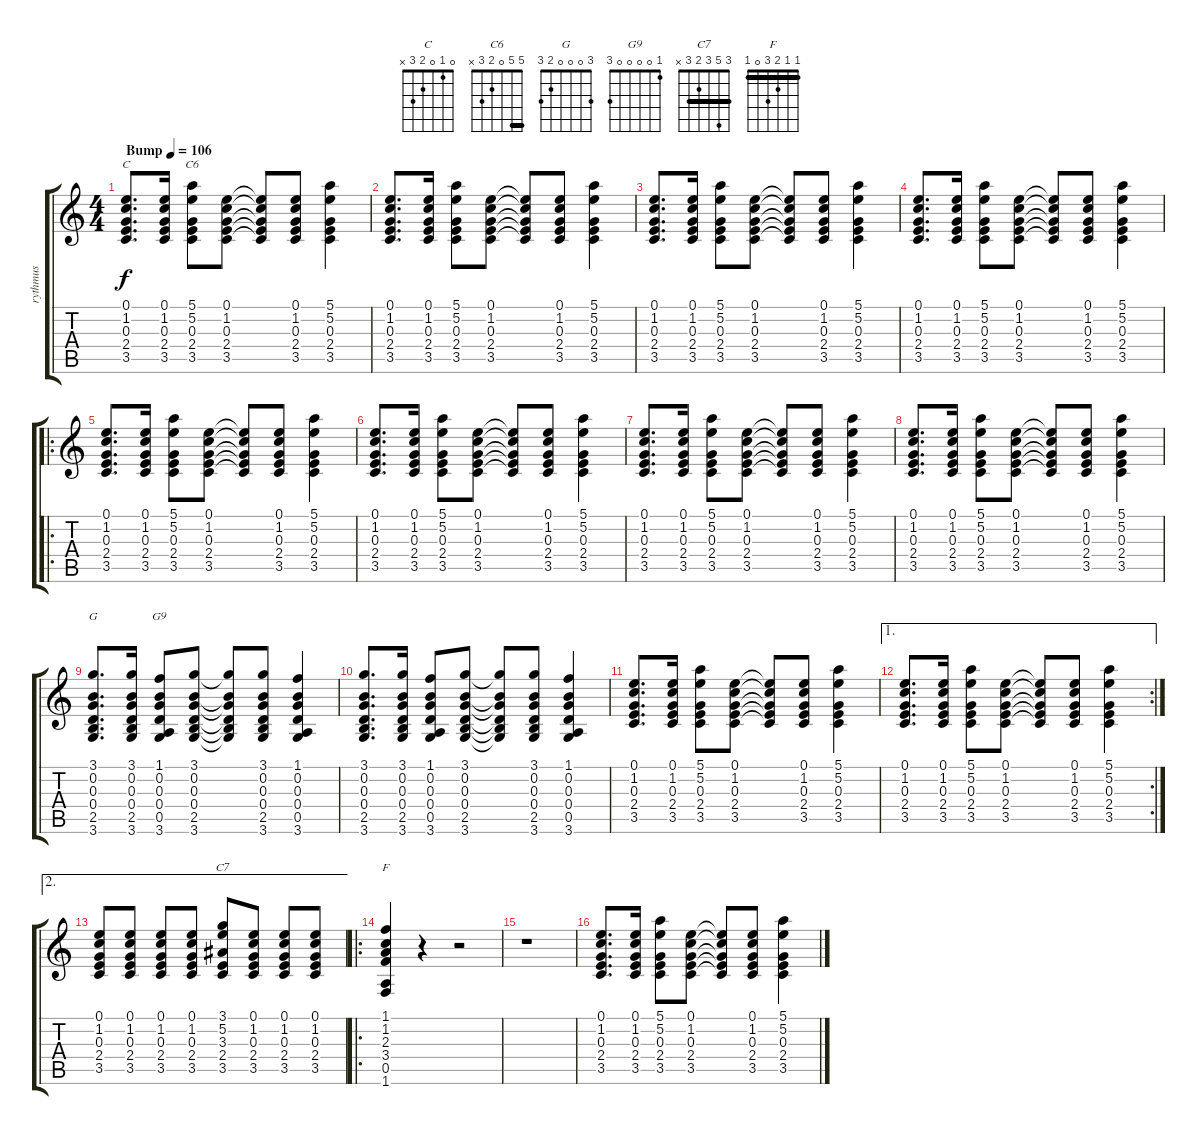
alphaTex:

\track ("rythmus" "rythmus") {instrument acousticguitarnylon}
\staff {score tabs}
\tuning (E4 B3 G3 D3 A2 E2) {hide}
\chord ("C" 0 1 0 2 3 x)
\chord ("C6" 5 5 0 2 3 x) {barre 5}
\chord ("G" 3 0 0 0 2 3)
\chord ("G9" 1 0 0 0 0 3)
\chord ("C7" 3 5 3 2 3 x) {barre 3}
\chord ("F" 1 1 2 3 0 1) {barre 1}
\ts (4 4)
\tempo (106 "Bump")
\clef g2
\ks c
(0.1 1.2 0.3 2.4 3.5).8{d ch "C" dy f instrument acousticguitarnylon} (0.1 1.2 0.3 2.4 3.5).16 (5.1 5.2 0.3 2.4 3.5).8{ch "C6"} (0.1 1.2 0.3 2.4 3.5).8 (0.1{t} 1.2{t} 0.3{t} 2.4{t} 3.5{t}).8 (0.1 1.2 0.3 2.4 3.5).8 (5.1 5.2 0.3 2.4 3.5).4 |
(0.1 1.2 0.3 2.4 3.5).8{d} (0.1 1.2 0.3 2.4 3.5).16 (5.1 5.2 0.3 2.4 3.5).8 (0.1 1.2 0.3 2.4 3.5).8 (0.1{t} 1.2{t} 0.3{t} 2.4{t} 3.5{t}).8 (0.1 1.2 0.3 2.4 3.5).8 (5.1 5.2 0.3 2.4 3.5).4 |
(0.1 1.2 0.3 2.4 3.5).8{d} (0.1 1.2 0.3 2.4 3.5).16 (5.1 5.2 0.3 2.4 3.5).8 (0.1 1.2 0.3 2.4 3.5).8 (0.1{t} 1.2{t} 0.3{t} 2.4{t} 3.5{t}).8 (0.1 1.2 0.3 2.4 3.5).8 (5.1 5.2 0.3 2.4 3.5).4 |
(0.1 1.2 0.3 2.4 3.5).8{d} (0.1 1.2 0.3 2.4 3.5).16 (5.1 5.2 0.3 2.4 3.5).8 (0.1 1.2 0.3 2.4 3.5).8 (0.1{t} 1.2{t} 0.3{t} 2.4{t} 3.5{t}).8 (0.1 1.2 0.3 2.4 3.5).8 (5.1 5.2 0.3 2.4 3.5).4 |
\ro
(0.1 1.2 0.3 2.4 3.5).8{d} (0.1 1.2 0.3 2.4 3.5).16 (5.1 5.2 0.3 2.4 3.5).8 (0.1 1.2 0.3 2.4 3.5).8 (0.1{t} 1.2{t} 0.3{t} 2.4{t} 3.5{t}).8 (0.1 1.2 0.3 2.4 3.5).8 (5.1 5.2 0.3 2.4 3.5).4 |
(0.1 1.2 0.3 2.4 3.5).8{d} (0.1 1.2 0.3 2.4 3.5).16 (5.1 5.2 0.3 2.4 3.5).8 (0.1 1.2 0.3 2.4 3.5).8 (0.1{t} 1.2{t} 0.3{t} 2.4{t} 3.5{t}).8 (0.1 1.2 0.3 2.4 3.5).8 (5.1 5.2 0.3 2.4 3.5).4 |
(0.1 1.2 0.3 2.4 3.5).8{d} (0.1 1.2 0.3 2.4 3.5).16 (5.1 5.2 0.3 2.4 3.5).8 (0.1 1.2 0.3 2.4 3.5).8 (0.1{t} 1.2{t} 0.3{t} 2.4{t} 3.5{t}).8 (0.1 1.2 0.3 2.4 3.5).8 (5.1 5.2 0.3 2.4 3.5).4 |
(0.1 1.2 0.3 2.4 3.5).8{d} (0.1 1.2 0.3 2.4 3.5).16 (5.1 5.2 0.3 2.4 3.5).8 (0.1 1.2 0.3 2.4 3.5).8 (0.1{t} 1.2{t} 0.3{t} 2.4{t} 3.5{t}).8 (0.1 1.2 0.3 2.4 3.5).8 (5.1 5.2 0.3 2.4 3.5).4 |
(3.1 0.2 0.3 0.4 2.5 3.6).8{d ch "G"} (3.1 0.2 0.3 0.4 2.5 3.6).16 (1.1 0.2 0.3 0.4 0.5 3.6).8{ch "G9"} (3.1 0.2 0.3 0.4 2.5 3.6).8 (3.1{t} 0.2{t} 0.3{t} 0.4{t} 2.5{t} 3.6{t}).8 (3.1 0.2 0.3 0.4 2.5 3.6).8 (1.1 0.2 0.3 0.4 0.5 3.6).4 |
(3.1 0.2 0.3 0.4 2.5 3.6).8{d} (3.1 0.2 0.3 0.4 2.5 3.6).16 (1.1 0.2 0.3 0.4 0.5 3.6).8 (3.1 0.2 0.3 0.4 2.5 3.6).8 (3.1{t} 0.2{t} 0.3{t} 0.4{t} 2.5{t} 3.6{t}).8 (3.1 0.2 0.3 0.4 2.5 3.6).8 (1.1 0.2 0.3 0.4 0.5 3.6).4 |
(0.1 1.2 0.3 2.4 3.5).8{d} (0.1 1.2 0.3 2.4 3.5).16 (5.1 5.2 0.3 2.4 3.5).8 (0.1 1.2 0.3 2.4 3.5).8 (0.1{t} 1.2{t} 0.3{t} 2.4{t} 3.5{t}).8 (0.1 1.2 0.3 2.4 3.5).8 (5.1 5.2 0.3 2.4 3.5).4 |
\ae 1
\rc 2
(0.1 1.2 0.3 2.4 3.5).8{d} (0.1 1.2 0.3 2.4 3.5).16 (5.1 5.2 0.3 2.4 3.5).8 (0.1 1.2 0.3 2.4 3.5).8 (0.1{t} 1.2{t} 0.3{t} 2.4{t} 3.5{t}).8 (0.1 1.2 0.3 2.4 3.5).8 (5.1 5.2 0.3 2.4 3.5).4 |
\ae 2
(0.1 1.2 0.3 2.4 3.5).8 (0.1 1.2 0.3 2.4 3.5).8 (0.1 1.2 0.3 2.4 3.5).8 (0.1 1.2 0.3 2.4 3.5).8 (3.1 5.2 3.3 2.4 3.5).8{ch "C7"} (0.1 1.2 0.3 2.4 3.5).8 (0.1 1.2 0.3 2.4 3.5).8 (0.1 1.2 0.3 2.4 3.5).8 |
\ro
(1.1 1.2 2.3 3.4 0.5 1.6).4{ch "F"} r.4 r.2 |
r.1 |
(0.1 1.2 0.3 2.4 3.5).8{d} (0.1 1.2 0.3 2.4 3.5).16 (5.1 5.2 0.3 2.4 3.5).8 (0.1 1.2 0.3 2.4 3.5).8 (0.1{t} 1.2{t} 0.3{t} 2.4{t} 3.5{t}).8 (0.1 1.2 0.3 2.4 3.5).8 (5.1 5.2 0.3 2.4 3.5).4
